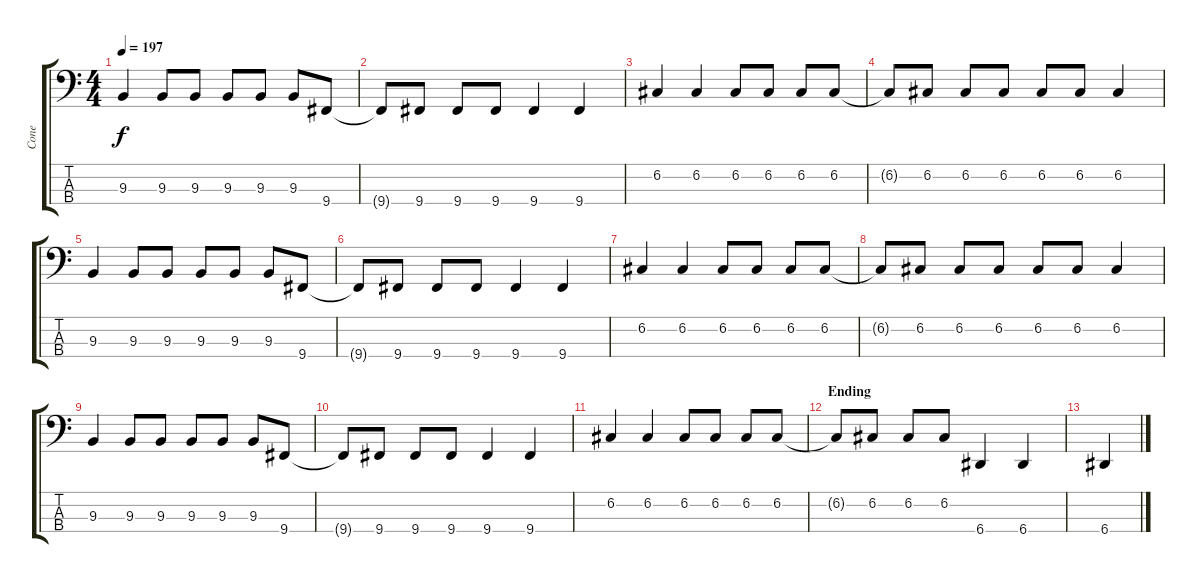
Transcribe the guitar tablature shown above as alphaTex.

\track ("Cone" "Cone") {instrument slapbass2}
\staff {score tabs}
\tuning (C2 G1 D1 A0) {hide}
\ts (4 4)
\tempo 197
\clef f4
\ks c
9.3.4{dy f} 9.3.8 9.3.8 9.3.8 9.3.8 9.3.8 9.4.8 |
9.4{t}.8 9.4.8 9.4.8 9.4.8 9.4.4 9.4.4 |
6.2.4 6.2.4 6.2.8 6.2.8 6.2.8 6.2.8 |
6.2{t}.8 6.2.8 6.2.8 6.2.8 6.2.8 6.2.8 6.2.4 |
9.3.4 9.3.8 9.3.8 9.3.8 9.3.8 9.3.8 9.4.8 |
9.4{t}.8 9.4.8 9.4.8 9.4.8 9.4.4 9.4.4 |
6.2.4 6.2.4 6.2.8 6.2.8 6.2.8 6.2.8 |
6.2{t}.8 6.2.8 6.2.8 6.2.8 6.2.8 6.2.8 6.2.4 |
9.3.4 9.3.8 9.3.8 9.3.8 9.3.8 9.3.8 9.4.8 |
9.4{t}.8 9.4.8 9.4.8 9.4.8 9.4.4 9.4.4 |
6.2.4 6.2.4 6.2.8 6.2.8 6.2.8 6.2.8 |
\section ("" "Ending")
6.2{t}.8 6.2.8 6.2.8 6.2.8 6.4.4 6.4.4 |
6.4.4
